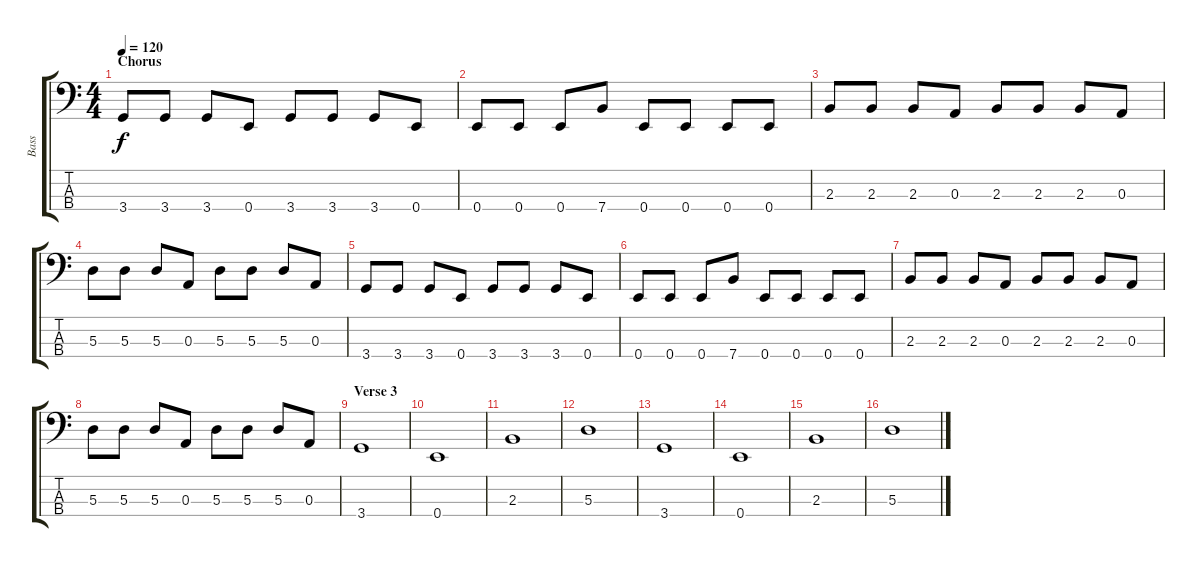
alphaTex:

\track ("Bass" "Bass") {instrument electricbassfinger}
\staff {score tabs}
\tuning (G2 D2 A1 E1) {hide}
\ts (4 4)
\section ("" "Chorus")
\tempo 120
\clef f4
\ks c
3.4.8{dy f} 3.4.8 3.4.8 0.4.8 3.4.8 3.4.8 3.4.8 0.4.8 |
0.4.8 0.4.8 0.4.8 7.4.8 0.4.8 0.4.8 0.4.8 0.4.8 |
2.3.8 2.3.8 2.3.8 0.3.8 2.3.8 2.3.8 2.3.8 0.3.8 |
5.3.8 5.3.8 5.3.8 0.3.8 5.3.8 5.3.8 5.3.8 0.3.8 |
3.4.8 3.4.8 3.4.8 0.4.8 3.4.8 3.4.8 3.4.8 0.4.8 |
0.4.8 0.4.8 0.4.8 7.4.8 0.4.8 0.4.8 0.4.8 0.4.8 |
2.3.8 2.3.8 2.3.8 0.3.8 2.3.8 2.3.8 2.3.8 0.3.8 |
5.3.8 5.3.8 5.3.8 0.3.8 5.3.8 5.3.8 5.3.8 0.3.8 |
\section ("" "Verse 3")
3.4.1 |
0.4.1 |
2.3.1 |
5.3.1 |
3.4.1 |
0.4.1 |
2.3.1 |
5.3.1
